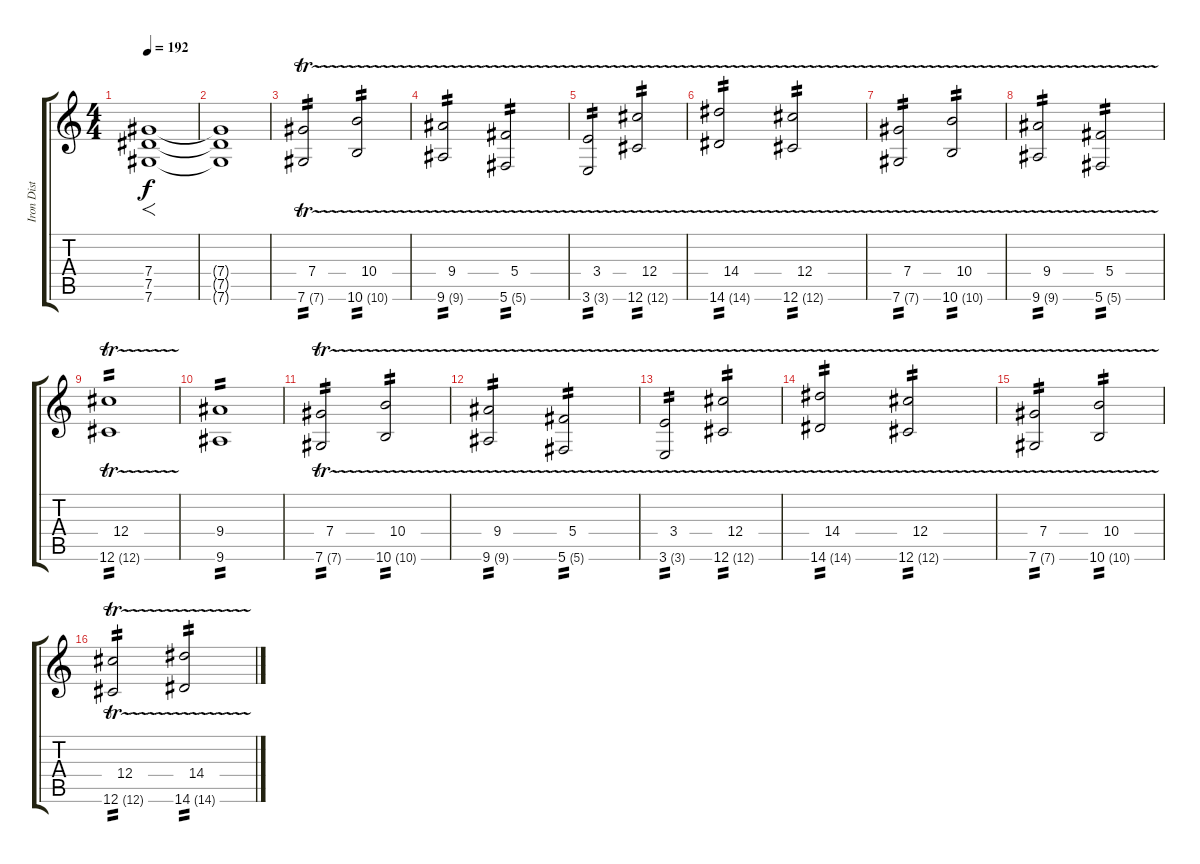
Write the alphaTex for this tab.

\track ("Iron Dist" "Iron Dist") {instrument overdrivenguitar}
\staff {score tabs}
\tuning (Eb4 Bb3 Gb3 Db3 Ab2 Db2) {hide}
\ts (4 4)
\tempo 192
\clef g2
\ks c
(7.4 7.5 7.6).1{f dy f instrument distortionguitar} |
(7.4{t} 7.5{t} 7.6{t}).1 |
(7.4 7.6{tr (7 16)}).2{tp 2 instrument overdrivenguitar} (10.4 10.6{tr (10 16)}).2{tp 2} |
(9.4 9.6{tr (9 16)}).2{tp 2} (5.4 5.6{tr (5 16)}).2{tp 2} |
(3.4 3.6{tr (3 16)}).2{tp 2} (12.4 12.6{tr (12 16)}).2{tp 2} |
(14.4 14.6{tr (14 16)}).2{tp 2} (12.4 12.6{tr (12 16)}).2{tp 2} |
(7.4 7.6{tr (7 16)}).2{tp 2} (10.4 10.6{tr (10 16)}).2{tp 2} |
(9.4 9.6{tr (9 16)}).2{tp 2} (5.4 5.6{tr (5 16)}).2{tp 2} |
(12.4 12.6{tr (12 16)}).1{tp 2} |
(9.4 9.6).1{tp 2} |
(7.4 7.6{tr (7 16)}).2{tp 2} (10.4 10.6{tr (10 16)}).2{tp 2} |
(9.4 9.6{tr (9 16)}).2{tp 2} (5.4 5.6{tr (5 16)}).2{tp 2} |
(3.4 3.6{tr (3 16)}).2{tp 2} (12.4 12.6{tr (12 16)}).2{tp 2} |
(14.4 14.6{tr (14 16)}).2{tp 2} (12.4 12.6{tr (12 16)}).2{tp 2} |
(7.4 7.6{tr (7 16)}).2{tp 2} (10.4 10.6{tr (10 16)}).2{tp 2} |
(12.4 12.6{tr (12 16)}).2{tp 2} (14.4 14.6{tr (14 16)}).2{tp 2}
